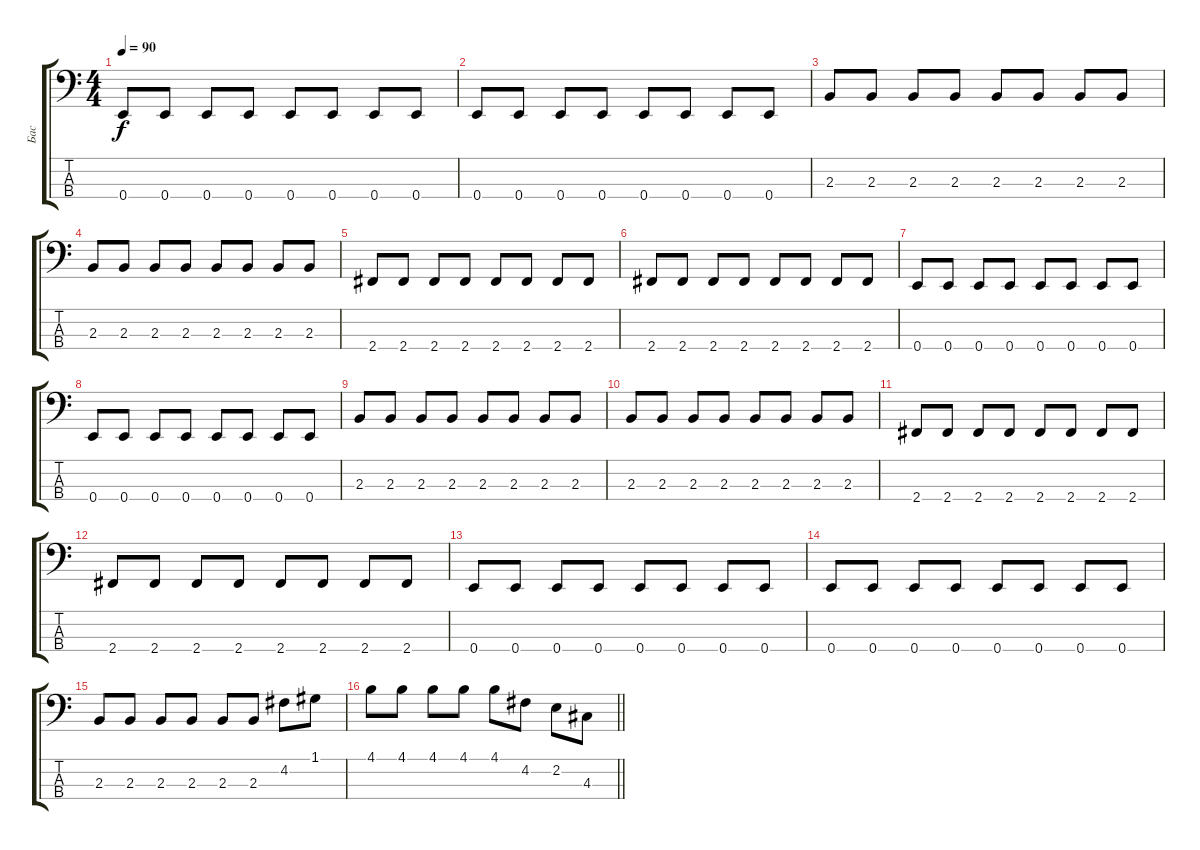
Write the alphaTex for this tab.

\track ("Бас" "Бас") {instrument electricbassfinger}
\staff {score tabs}
\tuning (G2 D2 A1 E1) {hide}
\ts (4 4)
\tempo 90
\clef f4
\ks c
0.4.8{dy f} 0.4.8 0.4.8 0.4.8 0.4.8 0.4.8 0.4.8 0.4.8 |
0.4.8 0.4.8 0.4.8 0.4.8 0.4.8 0.4.8 0.4.8 0.4.8 |
2.3.8 2.3.8 2.3.8 2.3.8 2.3.8 2.3.8 2.3.8 2.3.8 |
2.3.8 2.3.8 2.3.8 2.3.8 2.3.8 2.3.8 2.3.8 2.3.8 |
2.4.8 2.4.8 2.4.8 2.4.8 2.4.8 2.4.8 2.4.8 2.4.8 |
2.4.8 2.4.8 2.4.8 2.4.8 2.4.8 2.4.8 2.4.8 2.4.8 |
0.4.8 0.4.8 0.4.8 0.4.8 0.4.8 0.4.8 0.4.8 0.4.8 |
0.4.8 0.4.8 0.4.8 0.4.8 0.4.8 0.4.8 0.4.8 0.4.8 |
2.3.8 2.3.8 2.3.8 2.3.8 2.3.8 2.3.8 2.3.8 2.3.8 |
2.3.8 2.3.8 2.3.8 2.3.8 2.3.8 2.3.8 2.3.8 2.3.8 |
2.4.8 2.4.8 2.4.8 2.4.8 2.4.8 2.4.8 2.4.8 2.4.8 |
2.4.8 2.4.8 2.4.8 2.4.8 2.4.8 2.4.8 2.4.8 2.4.8 |
0.4.8 0.4.8 0.4.8 0.4.8 0.4.8 0.4.8 0.4.8 0.4.8 |
0.4.8 0.4.8 0.4.8 0.4.8 0.4.8 0.4.8 0.4.8 0.4.8 |
2.3.8 2.3.8 2.3.8 2.3.8 2.3.8 2.3.8 4.2.8 1.1.8 |
\barLineRight lightlight
4.1.8 4.1.8 4.1.8 4.1.8 4.1.8 4.2.8 2.2.8 4.3.8
